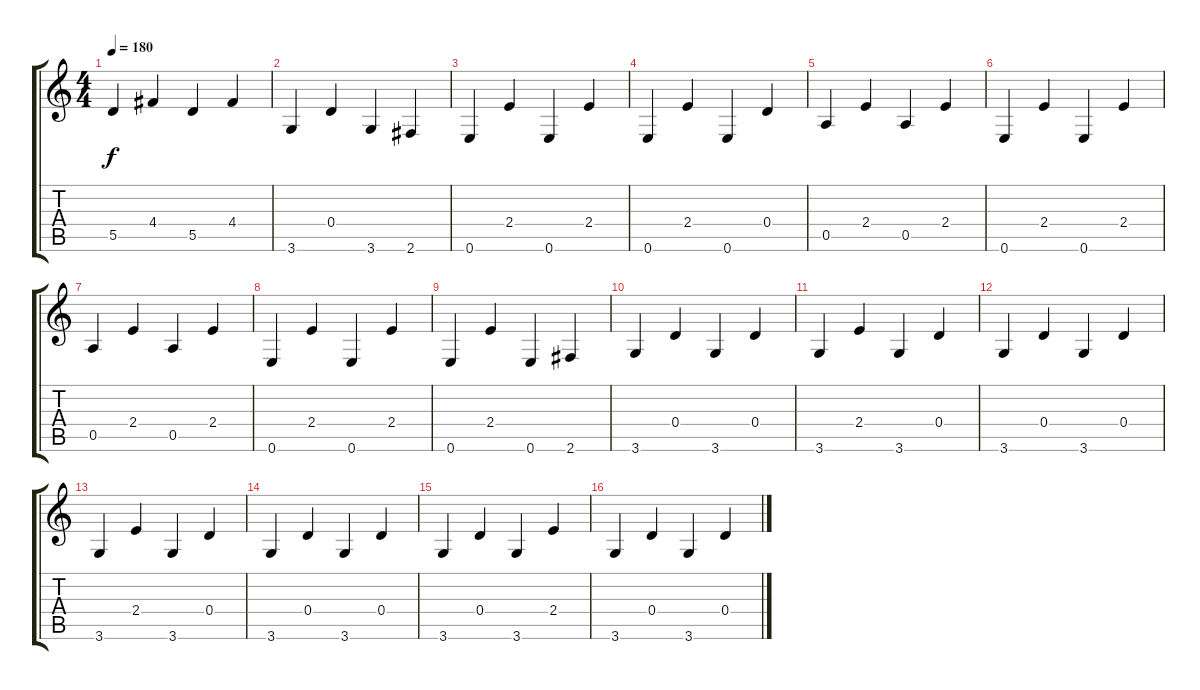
\track "" {instrument acousticguitarnylon}
\staff {score tabs}
\tuning (E4 B3 G3 D3 A2 E2) {hide}
\ts (4 4)
\tempo 180
\clef g2
\ks c
5.5.4{dy f} 4.4.4 5.5.4 4.4.4 |
3.6.4 0.4.4 3.6.4 2.6.4 |
0.6.4 2.4.4 0.6.4 2.4.4 |
0.6.4 2.4.4 0.6.4 0.4.4 |
0.5.4 2.4.4 0.5.4 2.4.4 |
0.6.4 2.4.4 0.6.4 2.4.4 |
0.5.4 2.4.4 0.5.4 2.4.4 |
0.6.4 2.4.4 0.6.4 2.4.4 |
0.6.4 2.4.4 0.6.4 2.6.4 |
3.6.4 0.4.4 3.6.4 0.4.4 |
3.6.4 2.4.4 3.6.4 0.4.4 |
3.6.4 0.4.4 3.6.4 0.4.4 |
3.6.4 2.4.4 3.6.4 0.4.4 |
3.6.4 0.4.4 3.6.4 0.4.4 |
3.6.4 0.4.4 3.6.4 2.4.4 |
3.6.4 0.4.4 3.6.4 0.4.4
